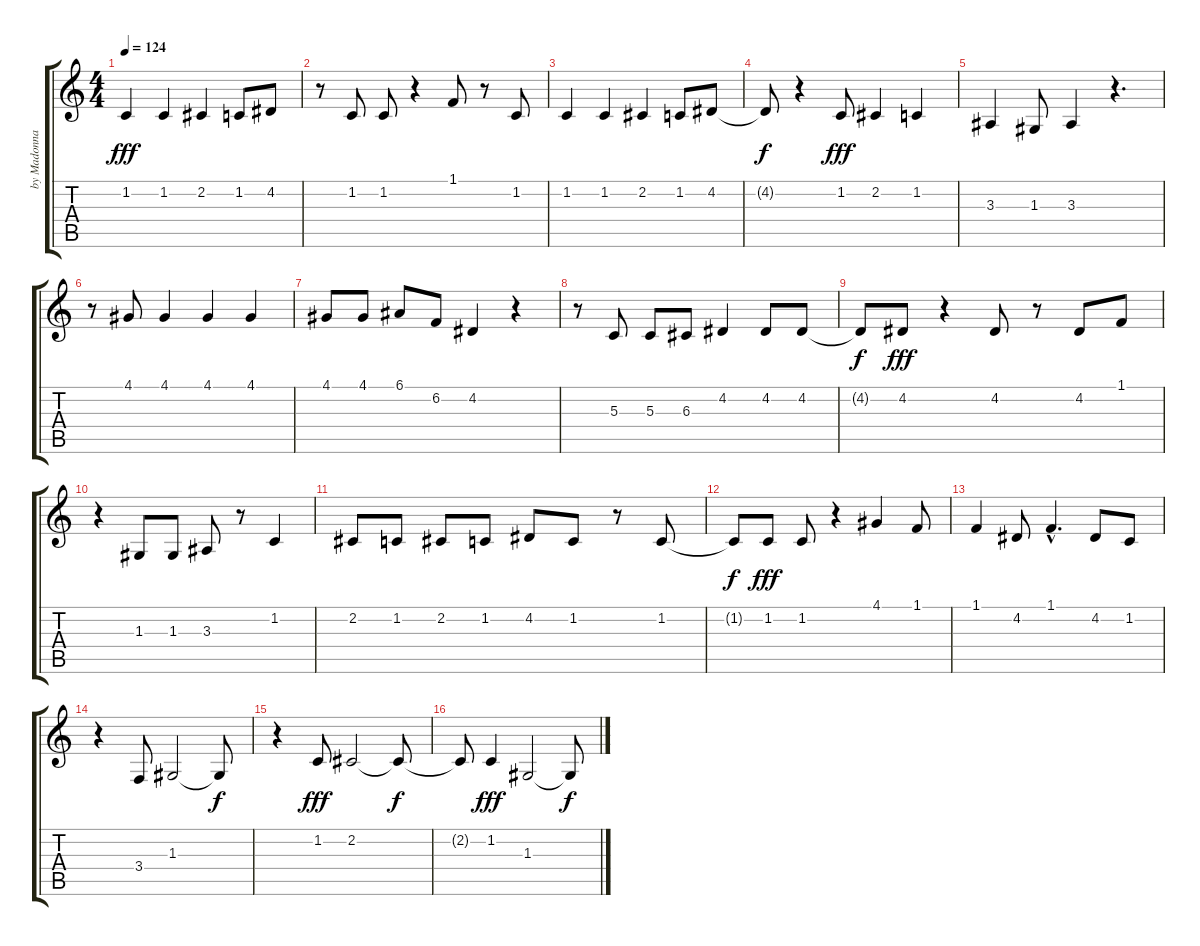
\track ("by Madonna" "by Madonna") {instrument fx4atmosphere}
\staff {score tabs}
\tuning (E4 B3 G3 D3 A2 E2) {hide}
\ts (4 4)
\tempo 124
\clef g2
\ks c
1.2.4{dy fff} 1.2.4 2.2.4 1.2.8 4.2.8 |
r.8 1.2.8 1.2.8 r.4 1.1.8 r.8 1.2.8 |
1.2.4 1.2.4 2.2.4 1.2.8 4.2.8 |
4.2{t}.8{dy f} r.4 1.2.8{dy fff} 2.2.4 1.2.4 |
3.3.4 1.3.8 3.3.4 r.4{d} |
r.8 4.1.8 4.1.4 4.1.4 4.1.4 |
4.1.8 4.1.8 6.1.8 6.2.8 4.2.4 r.4 |
r.8 5.3.8 5.3.8 6.3.8 4.2.4 4.2.8 4.2.8 |
4.2{t}.8{dy f} 4.2.8{dy fff} r.4 4.2.8 r.8 4.2.8 1.1.8 |
r.4 1.3.8 1.3.8 3.3.8 r.8 1.2.4 |
2.2.8 1.2.8 2.2.8 1.2.8 4.2.8 1.2.8 r.8 1.2.8 |
1.2{t}.8{dy f} 1.2.8{dy fff} 1.2.8 r.4 4.1.4 1.1.8 |
1.1.4 4.2.8 1.1{hac}.4{d} 4.2.8 1.2.8 |
r.4 3.4.8 1.3.2 1.3{t}.8{dy f} |
r.4 1.2.8{dy fff} 2.2.2 2.2{t}.8{dy f} |
2.2{t}.8 1.2.4{dy fff} 1.3.2 1.3{t}.8{dy f}
